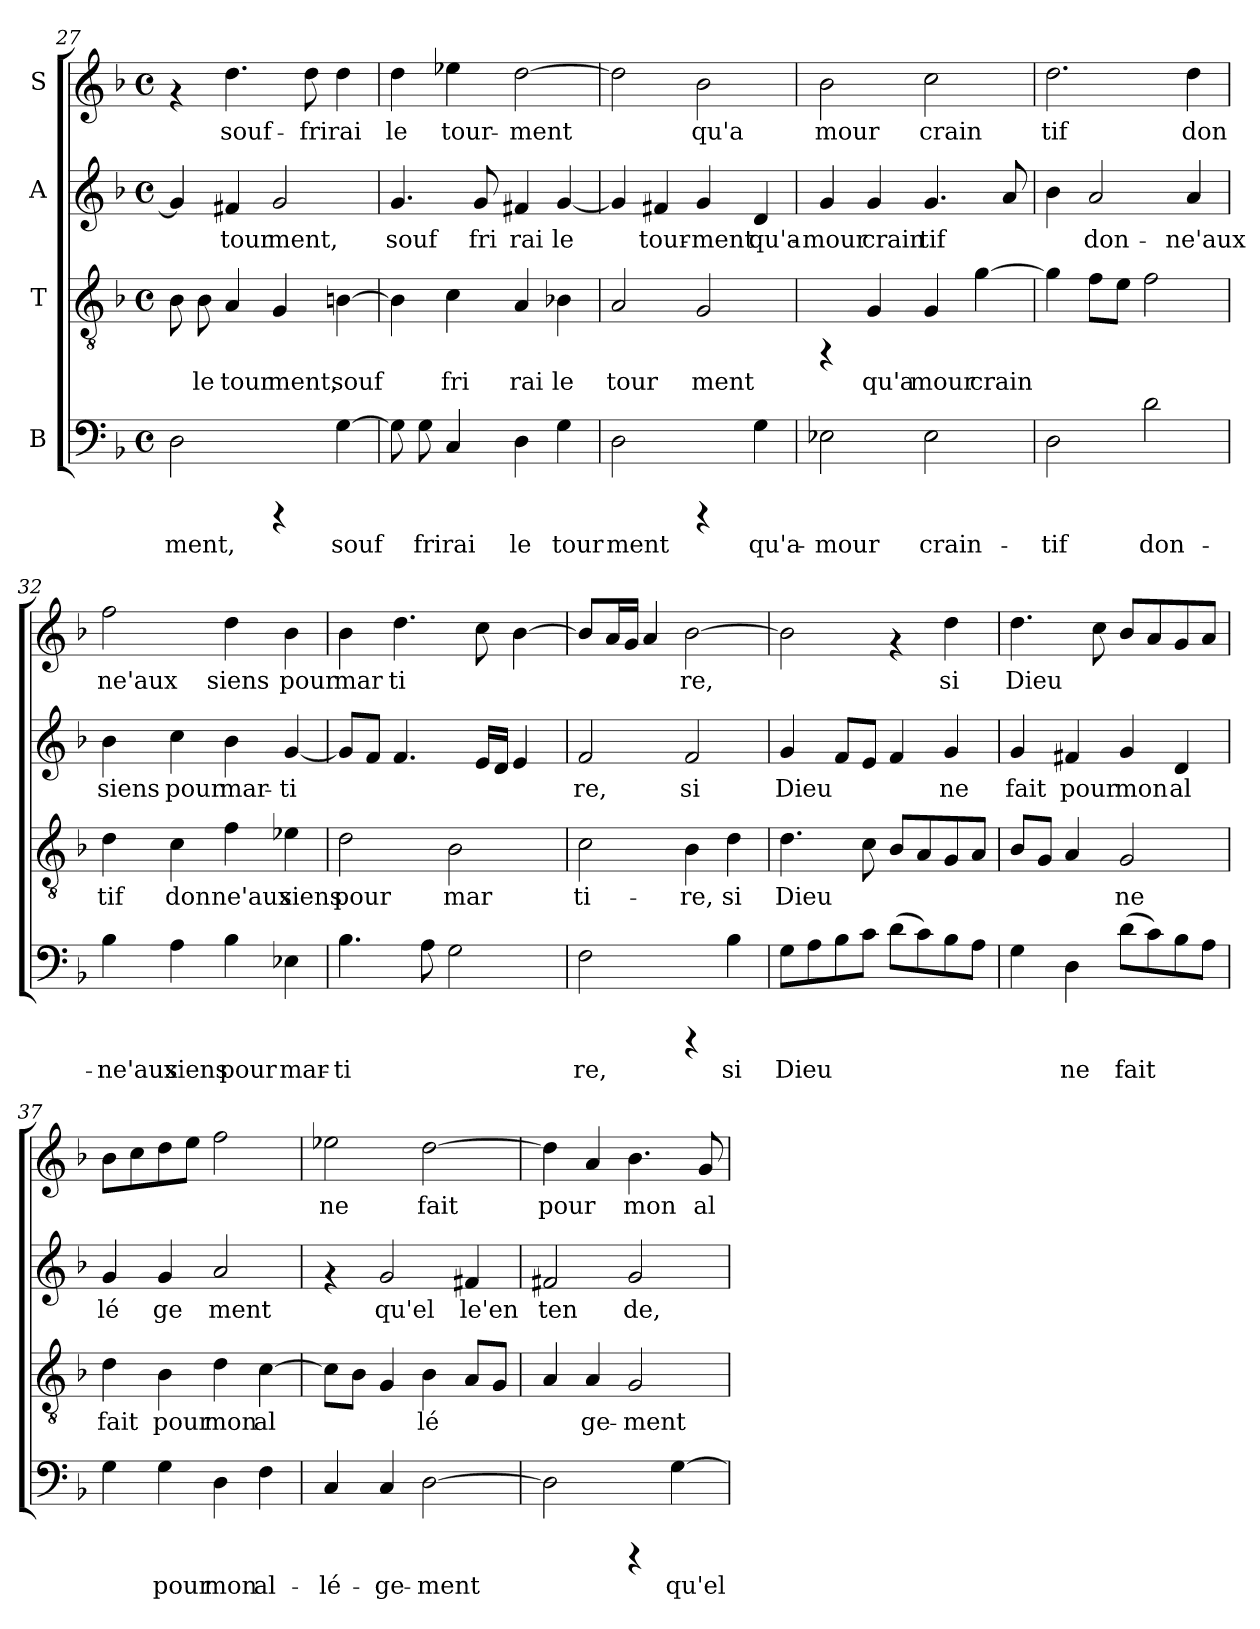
**kern	**text	**kern	**text	**kern	**text	**kern	**text
*part4	*part4	*part3	*part3	*part2	*part2	*part1	*part1
*staff4	*staff4	*staff3	*staff3	*staff2	*staff2	*staff1	*staff1
*I"B	*	*I"T	*	*I"A	*	*I"S	*
*clefF4	*	*clefGv2	*	*clefG2	*	*clefG2	*
*k[b-]	*	*k[b-]	*	*k[b-]	*	*k[b-]	*
*F:	*	*F:	*	*F:	*	*F:	*
*M4/4	*	*M4/4	*	*M4/4	*	*M4/4	*
*met(c)	*	*met(c)	*	*met(c)	*	*met(c)	*
=27	=27	=27	=27	=27	=27	=27	=27
!	!LO:LY:b:cj	!	!LO:LY:b	!	!LO:LY:b:cj	!	!
2D\	ment,	8B-\	.	4g/]	.	4rf	.
!	!	!	!LO:LY:b	!	!	!	!
.	.	8B-\	le	.	.	.	.
!	!	!	!LO:LY:b	!	!LO:LY:b:cj	!	!LO:LY:b:cj
.	.	4A/	tour	4f#/	tour	4.dd\	souf-
!	!	!	!LO:LY:b	!	!LO:LY:b:cj	!	!
4rCCC	.	4G/	ment,	2g/	ment,	.	.
!	!	!	!	!	!	!	!LO:LY:b:cj
.	.	.	.	.	.	8dd\	-frirai
!	!LO:LY:b:cj	!	!LO:LY:b	!	!	!	!LO:LY:b:cj
[>4G\	souf	[>4Bn\	souf	.	.	4dd\	.
=28	=28	=28	=28	=28	=28	=28	=28
!	!LO:LY:b:cj	!	!LO:LY:b	!	!LO:LY:b:cj	!	!LO:LY:b:cj
8G\]	.	4B\]	.	4.g/	souf	4dd\	le
!	!LO:LY:b:cj	!	!	!	!	!	!
8G\	frirai	.	.	.	.	.	.
!	!LO:LY:b:cj	!	!LO:LY:b	!	!	!	!LO:LY:b:cj
4C/	.	4c\	fri	.	.	4ee-X\	tour-
!	!	!	!	!	!LO:LY:b:cj	!	!
.	.	.	.	8g/	fri	.	.
!	!LO:LY:b:cj	!	!LO:LY:b	!	!LO:LY:b:cj	!	!LO:LY:b:cj
4D\	le	4A/	rai	4f#X/	rai	[<2dd\	-ment
!	!LO:LY:b:cj	!	!LO:LY:b	!	!LO:LY:b:cj	!	!
4G\	tour	4B-X\	le	[<4g/	le	.	.
!!LO:PB:g=z
=29	=29	=29	=29	=29	=29	=29	=29
!	!LO:LY:b:cj	!	!LO:LY:b	!	!LO:LY:b:cj	!	!LO:LY:b:cj
2D\	ment	2A/	tour	4g/]	.	2dd\]	.
!	!	!	!	!	!LO:LY:b:cj	!	!
.	.	.	.	4f#/	tour-	.	.
!	!	!	!LO:LY:b	!	!LO:LY:b:cj	!	!LO:LY:b:cj
4rCCC	.	2G/	ment	4g/	-ment	2b-\	qu'a
!	!LO:LY:b:cj	!	!	!	!LO:LY:b:cj	!	!
4G\	qu'a-	.	.	4d/	qu'a-	.	.
=30	=30	=30	=30	=30	=30	=30	=30
!	!LO:LY:b:cj	!	!	!	!LO:LY:b:cj	!	!LO:LY:b:cj
2E-X\	-mour	4rFF	.	4g/	-mour	2b-\	mour
!	!	!	!LO:LY:b	!	!LO:LY:b:cj	!	!
.	.	4G/	qu'a	4g/	crain	.	.
!	!LO:LY:b:cj	!	!LO:LY:b	!	!LO:LY:b:cj	!	!LO:LY:b:cj
2E-\	crain-	4G/	mour	4.g/	tif	2cc\	crain
!	!	!	!LO:LY:b	!	!	!	!
.	.	[>4g\	crain	.	.	.	.
!	!	!	!	!	!LO:LY:b:cj	!	!
.	.	.	.	8a/	.	.	.
=31	=31	=31	=31	=31	=31	=31	=31
!	!LO:LY:b:cj	!	!LO:LY:b	!	!LO:LY:b:cj	!	!LO:LY:b:cj
2D\	-tif	4g\]	.	4b-\	.	2.dd\	tif
!	!	!	!LO:LY:b	!	!LO:LY:b:cj	!	!
.	.	8f\L	.	2a/	don-	.	.
!	!	!	!LO:LY:b	!	!	!	!
.	.	8e\J	.	.	.	.	.
!	!LO:LY:b:cj	!	!LO:LY:b	!	!	!	!
2d\	don-	2f\	.	.	.	.	.
!	!	!	!	!	!LO:LY:b:cj	!	!LO:LY:b:cj
.	.	.	.	4a/	-ne'aux	4dd\	don
=32	=32	=32	=32	=32	=32	=32	=32
!	!LO:LY:b:cj	!	!LO:LY:b	!	!LO:LY:b:cj	!	!LO:LY:b:cj
4B-\	-ne'aux	4d\	tif	4b-\	siens	2ff\	ne'aux
!	!LO:LY:b:cj	!	!LO:LY:b	!	!LO:LY:b:cj	!	!
4A\	siens	4c\	don	4cc\	pour	.	.
!	!LO:LY:b:cj	!	!LO:LY:b	!	!LO:LY:b:cj	!	!LO:LY:b:cj
4B-\	pour	4f\	ne'aux	4b-\	mar-	4dd\	siens
!	!LO:LY:b:cj	!	!LO:LY:b	!	!LO:LY:b:cj	!	!LO:LY:b:cj
4E-X\	mar-	4e-X\	siens	[<4g/	-ti-	4b-\	pour
=33	=33	=33	=33	=33	=33	=33	=33
!	!LO:LY:b:cj	!	!LO:LY:b	!	!LO:LY:b:cj	!	!LO:LY:b:cj
4.B-\	-ti-	2d\	pour	8g/L]	--	4b-\	mar
!	!	!	!	!	!LO:LY:b:cj	!	!
.	.	.	.	8f/J	--	.	.
!	!	!	!	!	!LO:LY:b:cj	!	!LO:LY:b:cj
.	.	.	.	4.f/	--	4.dd\	ti
!	!LO:LY:b:cj	!	!	!	!	!	!
8A\	--	.	.	.	.	.	.
!	!LO:LY:b:cj	!	!LO:LY:b	!	!	!	!
2G\	--	2B-\	mar	.	.	.	.
!	!	!	!	!	!LO:LY:b:cj	!	!LO:LY:b:cj
.	.	.	.	16e/L	--	8cc\	.
!	!	!	!	!	!LO:LY:b:cj	!	!
.	.	.	.	16d/J	--	.	.
!	!	!	!	!	!LO:LY:b:cj	!	!LO:LY:b:cj
.	.	.	.	4e/	--	[>4b-\	.
!!LO:PB:g=z
=34	=34	=34	=34	=34	=34	=34	=34
!	!LO:LY:b:cj	!	!LO:LY:b	!	!LO:LY:b:cj	!	!LO:LY:b:cj
2F\	-re,	2c\	ti-	2f/	-re,	8b-/L]	.
!	!	!	!	!	!	!	!LO:LY:b:cj
.	.	.	.	.	.	16a/	.
!	!	!	!	!	!	!	!LO:LY:b:cj
.	.	.	.	.	.	16g/J	.
!	!	!	!	!	!	!	!LO:LY:b:cj
.	.	.	.	.	.	4a/	.
!	!	!	!LO:LY:b	!	!LO:LY:b:cj	!	!LO:LY:b:cj
4rCCC	.	4B-\	-re,	2f/	si	[>2b-\	re,
!	!LO:LY:b:cj	!	!LO:LY:b	!	!	!	!
4B-\	si	4d\	si	.	.	.	.
=35	=35	=35	=35	=35	=35	=35	=35
!	!LO:LY:b:cj	!	!LO:LY:b	!	!LO:LY:b:cj	!	!LO:LY:b:cj
8G\L	Dieu	4.d\	Dieu	4g/	Dieu	2b-\]	.
!	!LO:LY:b:cj	!	!	!	!	!	!
8A\	.	.	.	.	.	.	.
!	!LO:LY:b:cj	!	!	!	!LO:LY:b:cj	!	!
8B-\	.	.	.	8f/L	.	.	.
!	!LO:LY:b:cj	!	!LO:LY:b	!	!LO:LY:b:cj	!	!
8c\J	.	8c\	.	8e/J	.	.	.
!	!LO:LY:b:cj	!	!LO:LY:b	!	!LO:LY:b:cj	!	!
(<8d\L	.	8B-/L	.	4f/	.	4rf	.
!	!LO:LY:b:cj	!	!LO:LY:b	!	!	!	!
8c\)	.	8A/	.	.	.	.	.
!	!LO:LY:b:cj	!	!LO:LY:b	!	!LO:LY:b:cj	!	!LO:LY:b:cj
8B-\	.	8G/	.	4g/	ne	4dd\	si
!	!LO:LY:b:cj	!	!LO:LY:b	!	!	!	!
8A\J	.	8A/J	.	.	.	.	.
=36	=36	=36	=36	=36	=36	=36	=36
!	!LO:LY:b:cj	!	!LO:LY:b	!	!LO:LY:b:cj	!	!LO:LY:b:cj
4G\	.	8B-/L	.	4g/	fait	4.dd\	Dieu
!	!	!	!LO:LY:b	!	!	!	!
.	.	8G/J	.	.	.	.	.
!	!LO:LY:b:cj	!	!LO:LY:b	!	!LO:LY:b:cj	!	!
4D\	ne	4A/	.	4f#X/	pour	.	.
!	!	!	!	!	!	!	!LO:LY:b:cj
.	.	.	.	.	.	8cc\	.
!	!LO:LY:b:cj	!	!LO:LY:b	!	!LO:LY:b:cj	!	!LO:LY:b:cj
(<8d\L	fait	2G/	ne	4g/	mon	8b-/L	.
!	!LO:LY:b:cj	!	!	!	!	!	!LO:LY:b:cj
8c\)	.	.	.	.	.	8a/	.
!	!LO:LY:b:cj	!	!	!	!LO:LY:b:cj	!	!LO:LY:b:cj
8B-\	.	.	.	4d/	al	8g/	.
!	!LO:LY:b:cj	!	!	!	!	!	!LO:LY:b:cj
8A\J	.	.	.	.	.	8a/J	.
=37	=37	=37	=37	=37	=37	=37	=37
!	!LO:LY:b:cj	!	!LO:LY:b	!	!LO:LY:b:cj	!	!LO:LY:b:cj
4G\	.	4d\	fait	4g/	lé	8b-\L	.
!	!	!	!	!	!	!	!LO:LY:b:cj
.	.	.	.	.	.	8cc\	.
!	!LO:LY:b:cj	!	!LO:LY:b	!	!LO:LY:b:cj	!	!LO:LY:b:cj
4G\	pour	4B-\	pour	4g/	ge	8dd\	.
!	!	!	!	!	!	!	!LO:LY:b:cj
.	.	.	.	.	.	8ee\J	.
!	!LO:LY:b:cj	!	!LO:LY:b	!	!LO:LY:b:cj	!	!LO:LY:b:cj
4D\	mon	4d\	mon	2a/	ment	2ff\	.
!	!LO:LY:b:cj	!	!LO:LY:b	!	!	!	!
4F\	al-	[>4c\	al-	.	.	.	.
=38	=38	=38	=38	=38	=38	=38	=38
!	!LO:LY:b:cj	!	!LO:LY:b	!	!	!	!LO:LY:b:cj
4C/	-lé-	8c\L]	--	4rf	.	2ee-X\	ne
!	!	!	!LO:LY:b	!	!	!	!
.	.	8B-\J	--	.	.	.	.
!	!LO:LY:b:cj	!	!LO:LY:b	!	!LO:LY:b:cj	!	!
4C/	-ge-	4G/	--	2g/	qu'el	.	.
!	!LO:LY:b:cj	!	!LO:LY:b	!	!	!	!LO:LY:b:cj
[>2D\	-ment	4B-\	-lé-	.	.	[>2dd\	fait
!	!	!	!LO:LY:b	!	!LO:LY:b:cj	!	!
.	.	8A/L	--	4f#X/	le'en	.	.
!	!	!	!LO:LY:b	!	!	!	!
.	.	8G/J	--	.	.	.	.
=39	=39	=39	=39	=39	=39	=39	=39
!	!LO:LY:b:cj	!	!LO:LY:b	!	!LO:LY:b:cj	!	!LO:LY:b:cj
2D\]	.	4A/	--	2f#X/	ten	4dd\]	pour
!	!	!	!LO:LY:b	!	!	!	!LO:LY:b:cj
.	.	4A/	-ge-	.	.	4a/	.
!	!	!	!LO:LY:b	!	!LO:LY:b:cj	!	!LO:LY:b:cj
4rCCC	.	2G/	-ment	2g/	de,	4.b-\	mon
!	!LO:LY:b:cj	!	!	!	!	!	!
[<4G\	qu'el-	.	.	.	.	.	.
!	!	!	!	!	!	!	!LO:LY:b:cj
.	.	.	.	.	.	8g/	al
=	=	=	=	=	=	=	=
*-	*-	*-	*-	*-	*-	*-	*-
